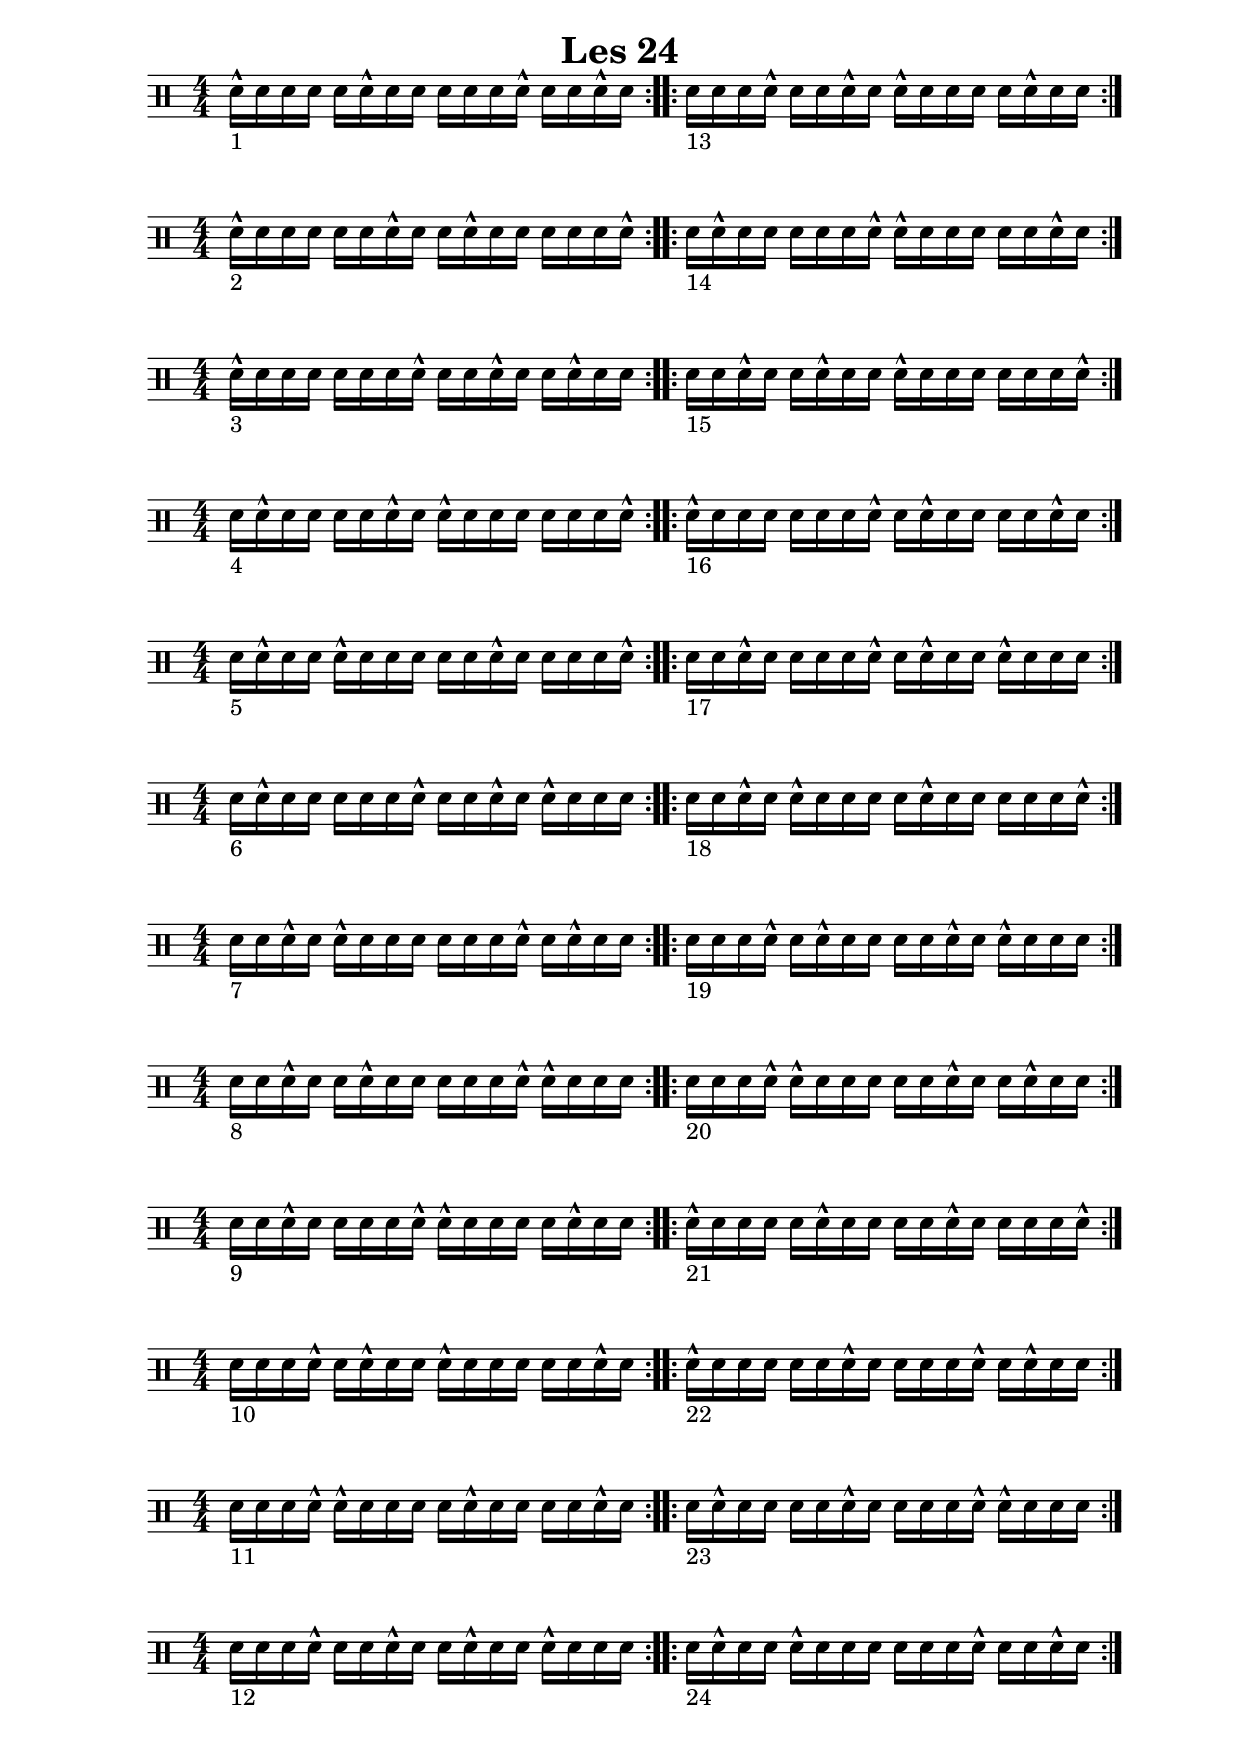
\version "2.18.2"
\header {
  title = "Les 24"
}

%{
	Exercices d'accentuation. 
	Par Jonathan Renoult, le 2020-11-11.
	Ce travail est mis à disposition selon les termes de la Licence Creative Commons
	Attribution - Partage dans les Mêmes Conditions 3.0 France.
	<http://creativecommons.org/licenses/by-sa/3.0/fr/>
%}

\score {

	\drums {
		\clef percussion
		\time 4/4
		\numericTimeSignature

		\repeat volta 2 {
			sn16-^_"1"    [ sn sn sn]
			sn[ sn-^ sn sn]
			sn[ sn sn sn-^]
			sn[ sn sn-^ sn]
		}

		\repeat volta 2 {
			sn16_"13"     [ sn sn sn-^]
			sn[ sn sn-^ sn]
			sn-^[ sn sn sn]
			sn[ sn-^ sn sn]
		}

	}

} % 1 / 13


\score {

	\drums {
		\clef percussion
		\time 4/4
		\numericTimeSignature

		\repeat volta 2 {
			sn16-^_"2"    [ sn sn sn]
			sn[ sn sn-^ sn]
			sn[ sn-^ sn sn]
			sn[ sn sn sn-^]
		}

		\repeat volta 2 {
			sn16_"14"     [ sn-^ sn sn]
			sn[ sn sn sn-^]
			sn-^[ sn sn sn]
			sn[ sn sn-^ sn]
		}

	}

} % 2 / 14


\score {

	\drums {
		\clef percussion
		\time 4/4
		\numericTimeSignature

		\repeat volta 2 {
			sn16-^_"3"    [ sn sn sn]
			sn[ sn sn sn-^]
			sn[ sn sn-^ sn]
			sn[ sn-^ sn sn]
		}

		\repeat volta 2 {
			sn16_"15"     [ sn sn-^ sn]
			sn[ sn-^ sn sn]
			sn-^[ sn sn sn]
			sn[ sn sn sn-^]
		}

	}

} % 3 / 15


\score {

	\drums {
		\clef percussion
		\time 4/4
		\numericTimeSignature

		\repeat volta 2 {
			sn16_"4"      [ sn-^ sn sn]
			sn[ sn sn-^ sn]
			sn-^[ sn sn sn]
			sn[ sn sn sn-^]
		}

		\repeat volta 2 {
			sn16-^_"16"   [ sn sn sn]
			sn[ sn sn sn-^]
			sn[ sn-^ sn sn]
			sn[ sn sn-^ sn]
		}

	}

} % 4 / 16


\score {

	\drums {
		\clef percussion
		\time 4/4
		\numericTimeSignature

		\repeat volta 2 {
			sn16_"5"      [ sn-^ sn sn]
			sn-^[ sn sn sn]
			sn[ sn sn-^ sn]
			sn[ sn sn sn-^]
		}

		\repeat volta 2 {
			sn16_"17"     [ sn sn-^ sn]
			sn[ sn sn sn-^]
			sn[ sn-^ sn sn]
			sn-^[ sn sn sn]
		}

	}

} % 5 / 17


\score {

	\drums {
		\clef percussion
		\time 4/4
		\numericTimeSignature

		\repeat volta 2 {
			sn16_"6"      [ sn-^ sn sn]
			sn[ sn sn sn-^]
			sn[ sn sn-^ sn]
			sn-^[ sn sn sn]
		}

		\repeat volta 2 {
			sn16_"18"     [ sn sn-^ sn]
			sn-^[ sn sn sn]
			sn[ sn-^ sn sn]
			sn[ sn sn sn-^]
		}

	}

} % 6 / 18


\score {

	\drums {
		\clef percussion
		\time 4/4
		\numericTimeSignature

		\repeat volta 2 {
			sn16_"7"      [ sn sn-^ sn]
			sn-^[ sn sn sn]
			sn[ sn sn sn-^]
			sn[ sn-^ sn sn]
		}

		\repeat volta 2 {
			sn16_"19"     [ sn sn sn-^]
			sn[ sn-^ sn sn]
			sn[ sn sn-^ sn]
			sn-^[ sn sn sn]
		}

	}

} % 7 / 19


\score {

	\drums {
		\clef percussion
		\time 4/4
		\numericTimeSignature

		\repeat volta 2 {
			sn16_"8"      [ sn sn-^ sn]
			sn[ sn-^ sn sn]
			sn[ sn sn sn-^]
			sn-^[ sn sn sn]
		}

		\repeat volta 2 {
			sn16_"20"     [ sn sn sn-^]
			sn-^[ sn sn sn]
			sn[ sn sn-^ sn]
			sn[ sn-^ sn sn]
		}

	}

} % 8 / 20


\score {

	\drums {
		\clef percussion
		\time 4/4
		\numericTimeSignature

		\repeat volta 2 {
			sn16_"9"      [ sn sn-^ sn]
			sn[ sn sn sn-^]
			sn-^[ sn sn sn]
			sn[ sn-^ sn sn]
		}

		\repeat volta 2 {
			sn16-^_"21"   [ sn sn sn]
			sn[ sn-^ sn sn]
			sn[ sn sn-^ sn]
			sn[ sn sn sn-^]
		}

	}

} % 9 / 21


\score {

	\drums {
		\clef percussion
		\time 4/4
		\numericTimeSignature

		\repeat volta 2 {
			sn16_"10"     [ sn sn sn-^]
			sn[ sn-^ sn sn]
			sn-^[ sn sn sn]
			sn[ sn sn-^ sn]
		}

		\repeat volta 2 {
			sn16-^_"22"   [ sn sn sn]
			sn[ sn sn-^ sn]
			sn[ sn sn sn-^]
			sn[ sn-^ sn sn]
		}

	}

} % 10 / 22


\score {

	\drums {
		\clef percussion
		\time 4/4
		\numericTimeSignature

		\repeat volta 2 {
			sn16_"11"     [ sn sn sn-^]
			sn-^[ sn sn sn]
			sn[ sn-^ sn sn]
			sn[ sn sn-^ sn]
		}

		\repeat volta 2 {
			sn16_"23"     [ sn-^ sn sn]
			sn[ sn sn-^ sn]
			sn[ sn sn sn-^]
			sn-^[ sn sn sn]
		}

	}

} % 11 / 23


\score {

	\drums {
		\clef percussion
		\time 4/4
		\numericTimeSignature

		\repeat volta 2 {
			sn16_"12"     [ sn sn sn-^]
			sn[ sn sn-^ sn]
			sn[ sn-^ sn sn]
			sn-^[ sn sn sn]
		}

		\repeat volta 2 {
			sn16_"24"     [ sn-^ sn sn]
			sn-^[ sn sn sn]
			sn[ sn sn sn-^]
			sn[ sn sn-^ sn]
		}

	}

} % 12 / 24